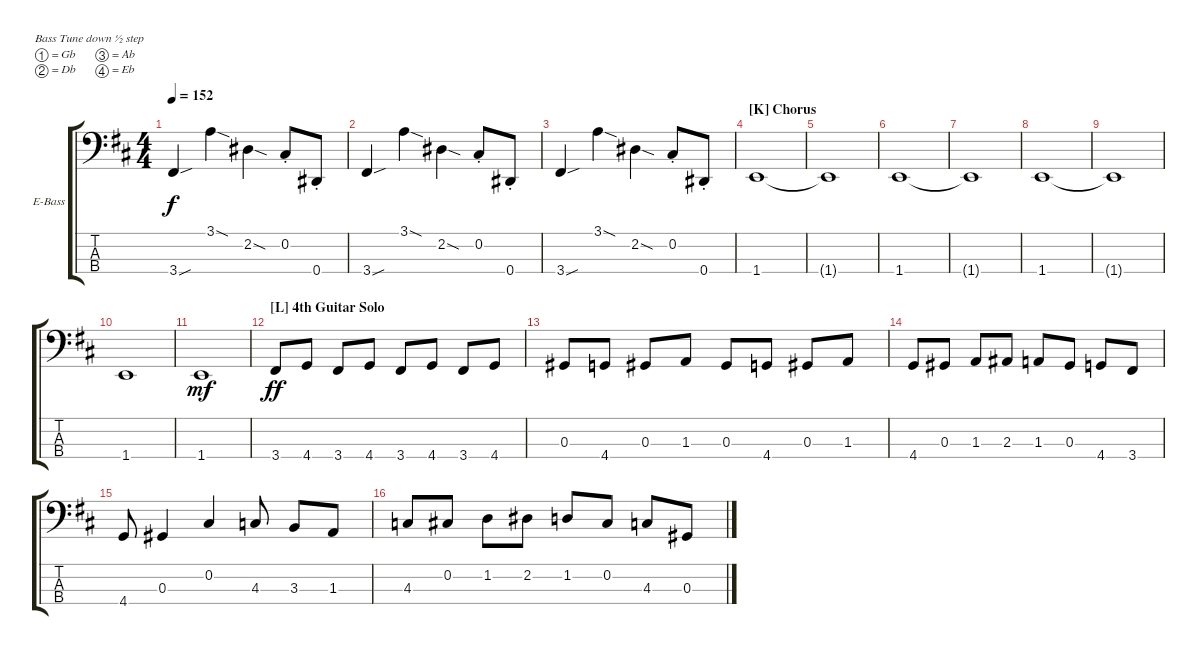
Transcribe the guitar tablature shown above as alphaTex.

\defaultSystemsLayout 4
\bracketExtendMode groupsimilarinstruments
\firstSystemTrackNameOrientation horizontal
\otherSystemsTrackNameOrientation horizontal
\track ("Electric Bass" "E-Bass") {instrument electricbassfinger}
\staff {score tabs}
\tuning (Gb2 Db2 Ab1 Eb1)
\ts (4 4)
\tempo 152
\clef f4
\ks d
3.4{sou}.4{dy f} 3.1{sod}.4 2.2{sod}.4 0.2{st}.8 0.4{st}.8 |
3.4{sou}.4 3.1{sod}.4 2.2{sod}.4 0.2{st}.8 0.4{st}.8 |
3.4{sou}.4 3.1{sod}.4 2.2{sod}.4 0.2{st}.8 0.4{st}.8 |
\section ("K" "Chorus")
1.4.1 |
1.4{t}.1 |
1.4.1 |
1.4{t}.1 |
1.4.1 |
1.4{t}.1 |
1.4.1 |
1.4.1{dy mf} |
\section ("L" "4th Guitar Solo")
3.4.8{dy ff} 4.4.8 3.4.8 4.4.8 3.4.8 4.4.8 3.4.8 4.4.8 |
0.3.8 4.4.8 0.3.8 1.3.8 0.3.8 4.4.8 0.3.8 1.3.8 |
4.4.8 0.3.8 1.3.8 2.3.8 1.3.8 0.3.8 4.4.8 3.4.8 |
4.4.8 0.3.4 0.2.4 4.3.8 3.3.8 1.3.8 |
4.3.8 0.2.8 1.2.8 2.2.8 1.2.8 0.2.8 4.3.8 0.3.8
